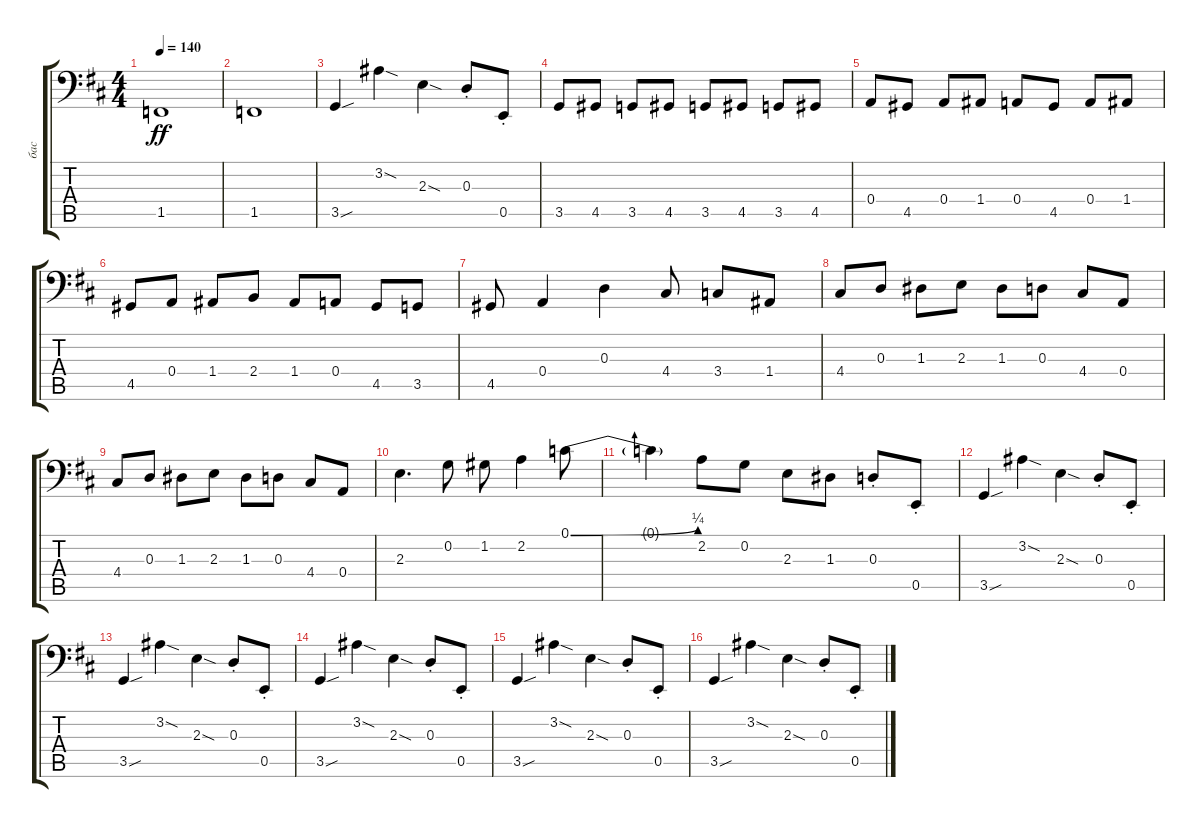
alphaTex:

\track ("бас" "бас") {instrument electricbassfinger}
\staff {score tabs}
\tuning (C3 G2 D2 A1 E1 B0) {hide}
\ts (4 4)
\tempo 140
\clef f4
\ks bminor
1.5{t}.1{dy ff} |
1.5.1 |
3.5{sou}.4 3.2{sod}.4 2.3{sod}.4 0.3{st}.8 0.5{st}.8 |
3.5.8 4.5.8 3.5.8 4.5.8 3.5.8 4.5.8 3.5.8 4.5.8 |
0.4.8 4.5.8 0.4.8 1.4.8 0.4.8 4.5.8 0.4.8 1.4.8 |
4.5.8 0.4.8 1.4.8 2.4.8 1.4.8 0.4.8 4.5.8 3.5.8 |
4.5.8 0.4.4 0.3.4 4.4.8 3.4.8 1.4.8 |
4.4.8 0.3.8 1.3.8 2.3.8 1.3.8 0.3.8 4.4.8 0.4.8 |
4.4.8 0.3.8 1.3.8 2.3.8 1.3.8 0.3.8 4.4.8 0.4.8 |
2.3.4{d} 0.2.8 1.2.8 2.2.4 0.1{be (bend 0 0 60 1)}.8 |
0.1{t}.4 2.2.8 0.2.8 2.3.8 1.3.8 0.3{st}.8 0.5{st}.8 |
3.5{sou}.4 3.2{sod}.4 2.3{sod}.4 0.3{st}.8 0.5{st}.8 |
3.5{sou}.4 3.2{sod}.4 2.3{sod}.4 0.3{st}.8 0.5{st}.8 |
3.5{sou}.4 3.2{sod}.4 2.3{sod}.4 0.3{st}.8 0.5{st}.8 |
3.5{sou}.4 3.2{sod}.4 2.3{sod}.4 0.3{st}.8 0.5{st}.8 |
3.5{sou}.4 3.2{sod}.4 2.3{sod}.4 0.3{st}.8 0.5{st}.8
